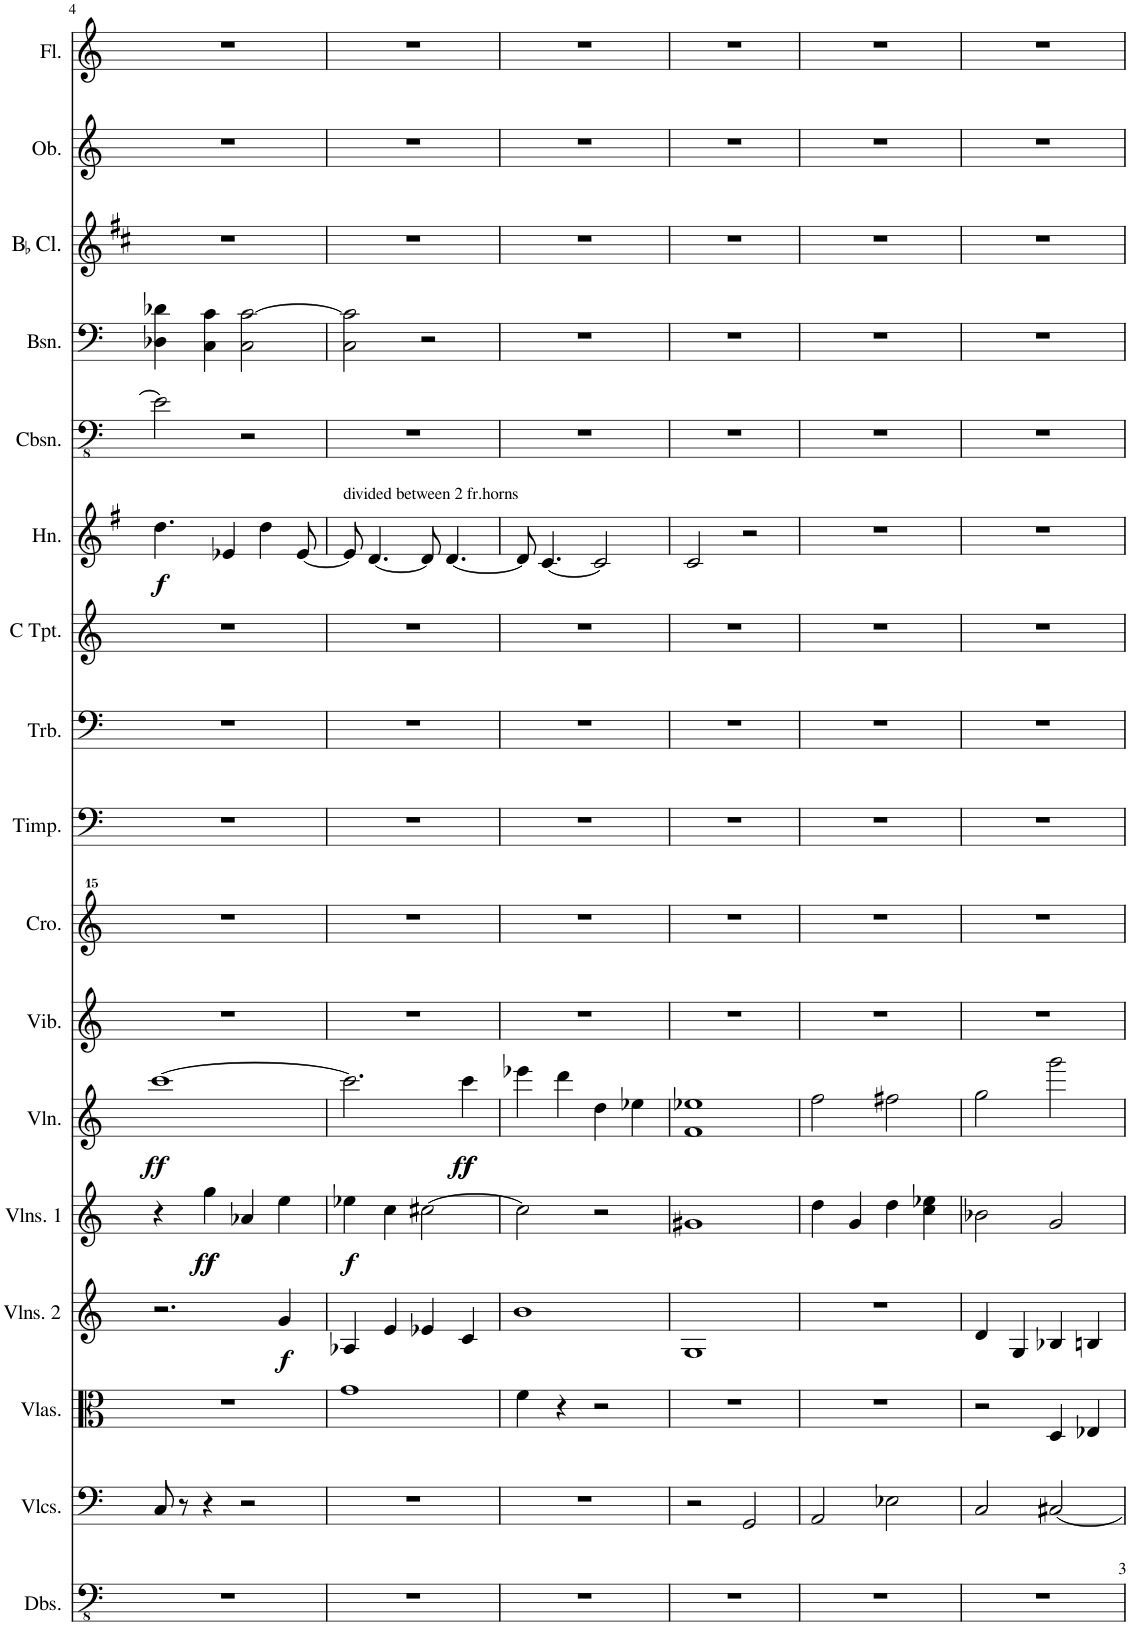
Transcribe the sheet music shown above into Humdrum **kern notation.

**kern	**kern	**kern	**kern	**dynam	**kern	**dynam	**kern	**dynam	**kern	**kern	**kern	**kern	**kern	**kern	**dynam	**kern	**kern	**kern	**kern	**kern
*part17	*part16	*part15	*part14	*part14	*part13	*part13	*part12	*part12	*part11	*part10	*part9	*part8	*part7	*part6	*part6	*part5	*part4	*part3	*part2	*part1
*staff17	*staff16	*staff15	*staff14	*staff14	*staff13	*staff13	*staff12	*staff12	*staff11	*staff10	*staff9	*staff8	*staff7	*staff6	*staff6	*staff5	*staff4	*staff3	*staff2	*staff1
*I"Double Basses	*I"Violoncellos	*I"Violas	*I"Violins 2	*	*I"Violins 1	*	*I"Violin	*	*I"Vibraphone	*I"Crotales	*I"Timpani	*I"Trombone	*I"C Trumpet	*I"Horn	*	*I"Contrabassoon	*I"Bassoon	*I"BaccidentalFlat Clarinet	*I"Oboe	*I"Flute
*I'Dbs.	*I'Vlcs.	*I'Vlas.	*I'Vlns. 2	*	*I'Vlns. 1	*	*I'Vln.	*	*I'Vib.	*I'Cro.	*I'Timp.	*I'Trb.	*I'C Tpt.	*I'Hn.	*	*I'Cbsn.	*I'Bsn.	*I'BaccidentalFlat Cl.	*I'Ob.	*I'Fl.
!!LO:PB:g=z
*clefFv4	*clefF4	*clefC3	*clefG2	*	*clefG2	*	*clefG2	*	*clefG2	*clefG^^2	*clefF4	*clefF4	*clefG2	*clefG2	*	*clefFv4	*clefF4	*clefG2	*clefG2	*clefG2
*	*	*	*	*	*	*	*	*	*	*	*	*	*	*Trd4c7	*	*Trd7c12	*	*Trd1c2	*	*
*k[]	*k[]	*k[]	*k[]	*	*k[]	*	*k[]	*	*k[]	*k[]	*k[]	*k[]	*k[]	*k[f#]	*	*k[]	*k[]	*k[f#c#]	*k[]	*k[]
*M4/4	*M4/4	*M4/4	*M4/4	*	*M4/4	*	*M4/4	*	*M4/4	*M4/4	*	*M4/4	*M4/4	*M4/4	*	*M4/4	*M4/4	*M4/4	*M4/4	*M4/4
=4	=4	=4	=4	=4	=4	=4	=4	=4	=4	=4	=4	=4	=4	=4	=4	=4	=4	=4	=4	=4
!	!	!	!	!	!	!	!	!LO:DY:b	!	!	!	!	!	!	!LO:DY:b	!	!	!	!	!
1r	8C/	1r	2.r	.	4r	.	[1ccc	ff	1r	1r	1r	1r	1r	4.dd\	f	2E-\]	4D-X\ 4d-X\	1r	1r	1r
.	8r	.	.	.	.	.	.	.	.	.	.	.	.	.	.	.	.	.	.	.
!	!	!	!	!	!	!LO:DY:b	!	!	!	!	!	!	!	!	!	!	!	!	!	!
!	!	!	!	!	!	!LO:DY:n=1:b	!	!	!	!	!	!	!	!	!	!	!	!	!	!
.	4r	.	.	.	4gg\	f ff	.	.	.	.	.	.	.	.	.	.	4C\ 4c\	.	.	.
.	.	.	.	.	.	.	.	.	.	.	.	.	.	4e-X/	.	.	.	.	.	.
.	2r	.	.	.	4a-X/	.	.	.	.	.	.	.	.	.	.	2r	2C\ [2c\	.	.	.
.	.	.	.	.	.	.	.	.	.	.	.	.	.	4dd\	.	.	.	.	.	.
!	!	!	!	!LO:DY:b	!	!	!	!	!	!	!	!	!	!	!	!	!	!	!	!
.	.	.	4g/	f	4ee\	.	.	.	.	.	.	.	.	.	.	.	.	.	.	.
.	.	.	.	.	.	.	.	.	.	.	.	.	.	[8e-/	.	.	.	.	.	.
=5	=5	=5	=5	=5	=5	=5	=5	=5	=5	=5	=5	=5	=5	=5	=5	=5	=5	=5	=5	=5
!	!	!	!	!	!	!	!	!	!	!	!	!	!	!LO:TX:a:t=divided between 2 fr.horns	!	!	!	!	!	!
!	!	!	!	!	!	!LO:DY:b	!	!	!	!	!	!	!	!	!	!	!	!	!	!
1r	1r	1g	4A-X/	.	4ee-X\	f	2.ccc\]	.	1r	1r	1r	1r	1r	8e-/]	.	1r	2C\ 2c\]	1r	1r	1r
.	.	.	.	.	.	.	.	.	.	.	.	.	.	[4.d/	.	.	.	.	.	.
.	.	.	4e/	.	4cc\	.	.	.	.	.	.	.	.	.	.	.	.	.	.	.
.	.	.	4e-X/	.	[2cc#X\	.	.	.	.	.	.	.	.	8d/]	.	.	2r	.	.	.
.	.	.	.	.	.	.	.	.	.	.	.	.	.	[4.d/	.	.	.	.	.	.
!	!	!	!	!	!	!	!	!LO:DY:b	!	!	!	!	!	!	!	!	!	!	!	!
!	!	!	!	!	!	!	!	!LO:DY:n=1:b	!	!	!	!	!	!	!	!	!	!	!	!
.	.	.	4c/	.	.	.	4ccc\	f ff	.	.	.	.	.	.	.	.	.	.	.	.
=6	=6	=6	=6	=6	=6	=6	=6	=6	=6	=6	=6	=6	=6	=6	=6	=6	=6	=6	=6	=6
1r	1r	4f\	1b	.	2cc#\]	.	4eee-X\	.	1r	1r	1r	1r	1r	8d/]	.	1r	1r	1r	1r	1r
.	.	.	.	.	.	.	.	.	.	.	.	.	.	[4.c/	.	.	.	.	.	.
.	.	4r	.	.	.	.	4ddd\	.	.	.	.	.	.	.	.	.	.	.	.	.
.	.	2r	.	.	2r	.	4dd\	.	.	.	.	.	.	2c/]	.	.	.	.	.	.
.	.	.	.	.	.	.	4ee-X\	.	.	.	.	.	.	.	.	.	.	.	.	.
=7	=7	=7	=7	=7	=7	=7	=7	=7	=7	=7	=7	=7	=7	=7	=7	=7	=7	=7	=7	=7
1r	2r	1r	1G	.	1g#X	.	1f 1ee-X	.	1r	1r	1r	1r	1r	2c/	.	1r	1r	1r	1r	1r
.	2GG/	.	.	.	.	.	.	.	.	.	.	.	.	2r	.	.	.	.	.	.
=8	=8	=8	=8	=8	=8	=8	=8	=8	=8	=8	=8	=8	=8	=8	=8	=8	=8	=8	=8	=8
1r	2AA/	1r	1r	.	4dd\	.	2ff\	.	1r	1r	1r	1r	1r	1r	.	1r	1r	1r	1r	1r
.	.	.	.	.	4g/	.	.	.	.	.	.	.	.	.	.	.	.	.	.	.
.	2E-X\	.	.	.	4dd\	.	2ff#X\	.	.	.	.	.	.	.	.	.	.	.	.	.
.	.	.	.	.	4cc\ 4ee-X\	.	.	.	.	.	.	.	.	.	.	.	.	.	.	.
=9	=9	=9	=9	=9	=9	=9	=9	=9	=9	=9	=9	=9	=9	=9	=9	=9	=9	=9	=9	=9
1r	2C/	2r	4d/	.	2b-X\	.	2gg\	.	1r	1r	1r	1r	1r	1r	.	1r	1r	1r	1r	1r
.	.	.	4G/	.	.	.	.	.	.	.	.	.	.	.	.	.	.	.	.	.
.	[2C#X/	4D/	4B-X/	.	2g/	.	2ggg\	.	.	.	.	.	.	.	.	.	.	.	.	.
.	.	4E-X/	4Bn/	.	.	.	.	.	.	.	.	.	.	.	.	.	.	.	.	.
=	=	=	=	=	=	=	=	=	=	=	=	=	=	=	=	=	=	=	=	=
*-	*-	*-	*-	*-	*-	*-	*-	*-	*-	*-	*-	*-	*-	*-	*-	*-	*-	*-	*-	*-
